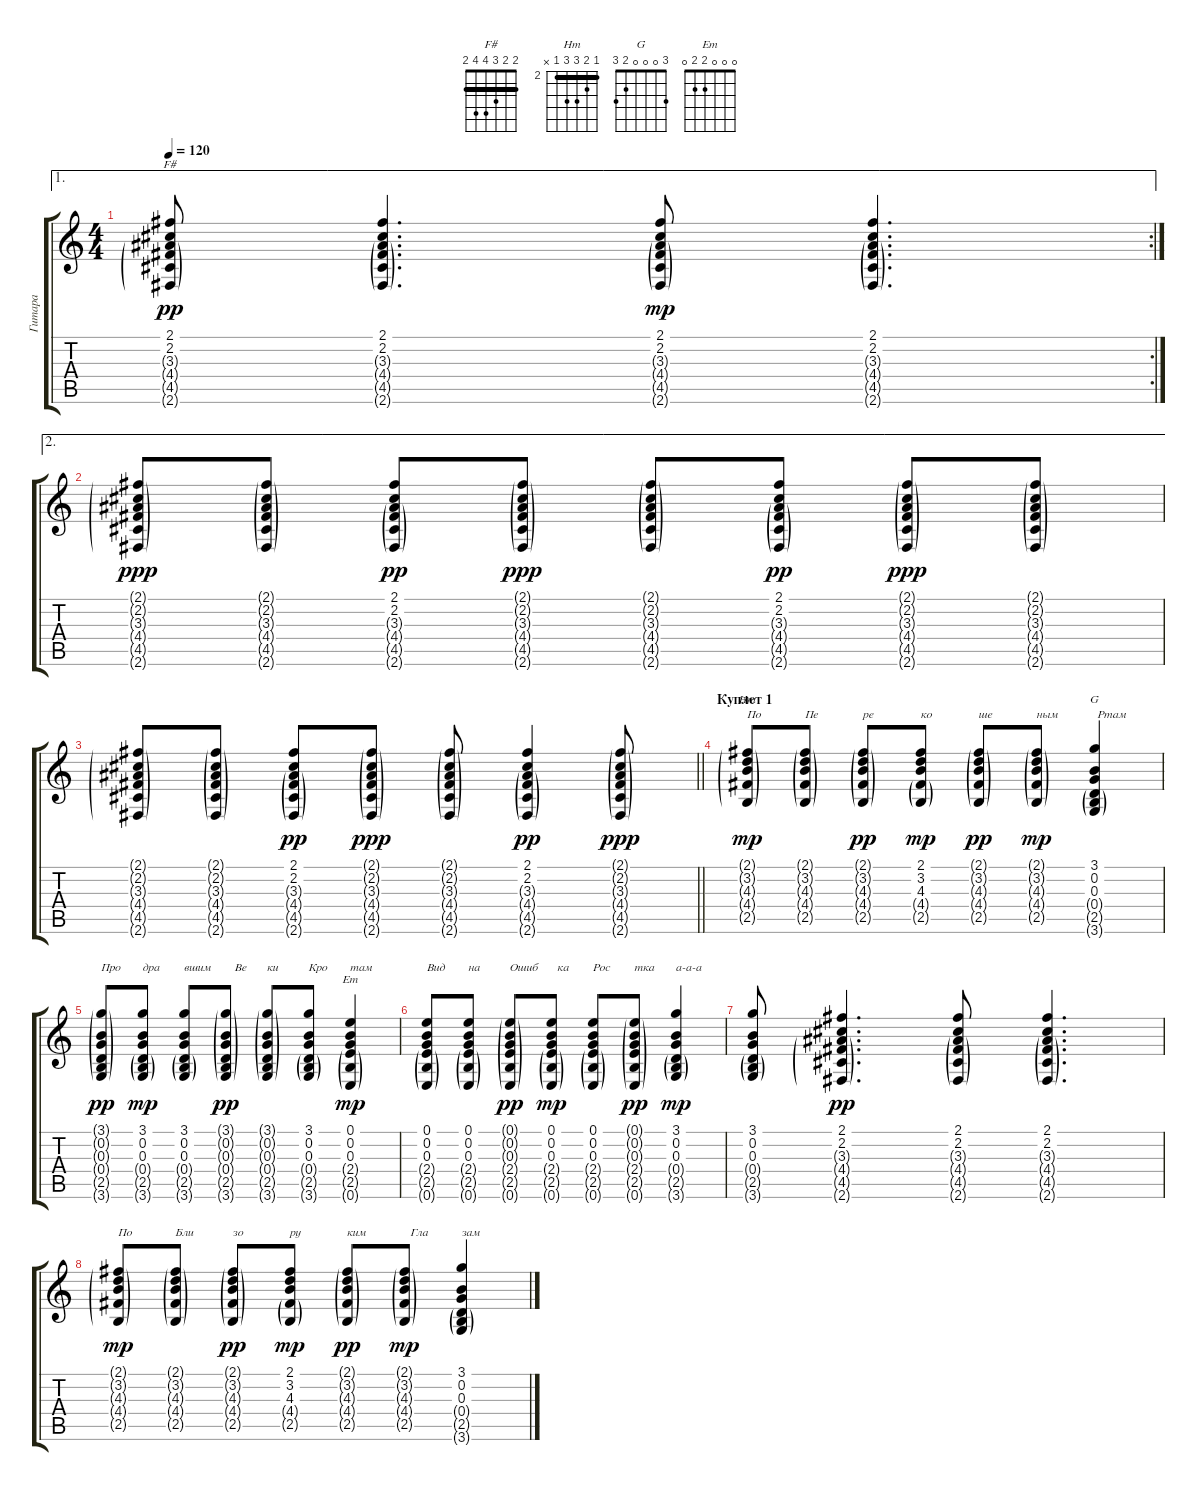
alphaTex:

\track ("Гитара" "Гитара") {instrument acousticguitarsteel}
\staff {score tabs}
\tuning (E4 B3 G3 D3 A2 E2) {hide}
\chord ("F#" 2 2 3 4 4 2) {barre 2}
\chord ("Hm" 2 3 4 4 2 x) {firstfret 2 barre 2}
\chord ("G" 3 0 0 0 2 3)
\chord ("Em" 0 0 0 2 2 0)
\ae 1
\rc 2
\ts (4 4)
\tempo 120
\clef g2
\ks c
(2.1 2.2 3.3{g} 4.4{g} 4.5{g} 2.6{g}).8{ch "F#" dy pp} (2.1 2.2 3.3{g} 4.4{g} 4.5{g} 2.6{g}).4{d} (2.1 2.2 3.3{g} 4.4{g} 4.5{g} 2.6{g}).8{dy mp} (2.1 2.2 3.3{g} 4.4{g} 4.5{g} 2.6{g}).4{d} |
\ae 2
(2.1{g} 2.2{g} 3.3{g} 4.4{g} 4.5{g} 2.6{g}).8{dy ppp} (2.1{g} 2.2{g} 3.3{g} 4.4{g} 4.5{g} 2.6{g}).8 (2.1 2.2 3.3{g} 4.4{g} 4.5{g} 2.6{g}).8{dy pp} (2.1{g} 2.2{g} 3.3{g} 4.4{g} 4.5{g} 2.6{g}).8{dy ppp} (2.1{g} 2.2{g} 3.3{g} 4.4{g} 4.5{g} 2.6{g}).8 (2.1 2.2 3.3{g} 4.4{g} 4.5{g} 2.6{g}).8{dy pp} (2.1{g} 2.2{g} 3.3{g} 4.4{g} 4.5{g} 2.6{g}).8{dy ppp} (2.1{g} 2.2{g} 3.3{g} 4.4{g} 4.5{g} 2.6{g}).8 |
\barLineRight lightlight
(2.1{g} 2.2{g} 3.3{g} 4.4{g} 4.5{g} 2.6{g}).8 (2.1{g} 2.2{g} 3.3{g} 4.4{g} 4.5{g} 2.6{g}).8 (2.1 2.2 3.3{g} 4.4{g} 4.5{g} 2.6{g}).8{dy pp} (2.1{g} 2.2{g} 3.3{g} 4.4{g} 4.5{g} 2.6{g}).8{dy ppp} (2.1{g} 2.2{g} 3.3{g} 4.4{g} 4.5{g} 2.6{g}).8 (2.1 2.2 3.3{g} 4.4{g} 4.5{g} 2.6{g}).4{dy pp} (2.1{g} 2.2{g} 3.3{g} 4.4{g} 4.5{g} 2.6{g}).8{dy ppp} |
\section ("" "Куплет 1")
(2.1{g} 3.2{g} 4.3{g} 4.4{g} 2.5{g}).8{ch "Hm" txt "По" dy mp} (2.1{g} 3.2{g} 4.3{g} 4.4{g} 2.5{g}).8{txt "Пе"} (2.1{g} 3.2{g} 4.3{g} 4.4{g} 2.5{g}).8{txt "ре" dy pp} (2.1 3.2 4.3 4.4{g} 2.5{g}).8{txt "ко" dy mp} (2.1{g} 3.2{g} 4.3{g} 4.4{g} 2.5{g}).8{txt "ше" dy pp} (2.1{g} 3.2{g} 4.3{g} 4.4{g} 2.5{g}).8{txt "ным" dy mp} (3.1 0.2 0.3 0.4{g} 2.5{g} 3.6{g}).4{ch "G" txt " Ртам"} |
(3.1{g} 0.2{g} 0.3{g} 0.4{g} 2.5{g} 3.6{g}).8{txt "Про" dy pp} (3.1 0.2 0.3 0.4{g} 2.5{g} 3.6{g}).8{txt "дра" dy mp} (3.1 0.2 0.3 0.4{g} 2.5{g} 3.6{g}).8{txt "вшим"} (3.1{g} 0.2{g} 0.3{g} 0.4{g} 2.5{g} 3.6{g}).8{txt "   Ве" dy pp} (3.1{g} 0.2{g} 0.3{g} 0.4{g} 2.5{g} 3.6{g}).8{txt "ки"} (3.1 0.2 0.3 0.4{g} 2.5{g} 3.6{g}).8{txt "Кро"} (0.1 0.2 0.3 2.4{g} 2.5{g} 0.6{g}).4{ch "Em" txt "там" dy mp} |
(0.1 0.2 0.3 2.4{g} 2.5{g} 0.6{g}).8{txt "Вид"} (0.1 0.2 0.3 2.4{g} 2.5{g} 0.6{g}).8{txt "на"} (0.1{g} 0.2{g} 0.3{g} 2.4{g} 2.5{g} 0.6{g}).8{txt "Ошиб" dy pp} (0.1 0.2 0.3 2.4{g} 2.5{g} 0.6{g}).8{txt "  ка" dy mp} (0.1 0.2 0.3 2.4{g} 2.5{g} 0.6{g}).8{txt "Рос"} (0.1{g} 0.2{g} 0.3{g} 2.4{g} 2.5{g} 0.6{g}).8{txt "тка" dy pp} (3.1 0.2 0.3 0.4{g} 2.5{g} 3.6{g}).4{txt "а-а-а" dy mp} |
(3.1 0.2 0.3 0.4{g} 2.5{g} 3.6{g}).8 (2.1 2.2 3.3{g} 4.4{g} 4.5{g} 2.6{g}).4{d dy pp} (2.1 2.2 3.3{g} 4.4{g} 4.5{g} 2.6{g}).8 (2.1 2.2 3.3{g} 4.4{g} 4.5{g} 2.6{g}).4{d} |
(2.1{g} 3.2{g} 4.3{g} 4.4{g} 2.5{g}).8{txt "По" dy mp} (2.1{g} 3.2{g} 4.3{g} 4.4{g} 2.5{g}).8{txt "Бли"} (2.1{g} 3.2{g} 4.3{g} 4.4{g} 2.5{g}).8{txt "зо" dy pp} (2.1 3.2 4.3 4.4{g} 2.5{g}).8{txt "ру" dy mp} (2.1{g} 3.2{g} 4.3{g} 4.4{g} 2.5{g}).8{txt "ким" dy pp} (2.1{g} 3.2{g} 4.3{g} 4.4{g} 2.5{g}).8{txt "  Гла" dy mp} (3.1 0.2 0.3 0.4{g} 2.5{g} 3.6{g}).4{txt "зам"}
